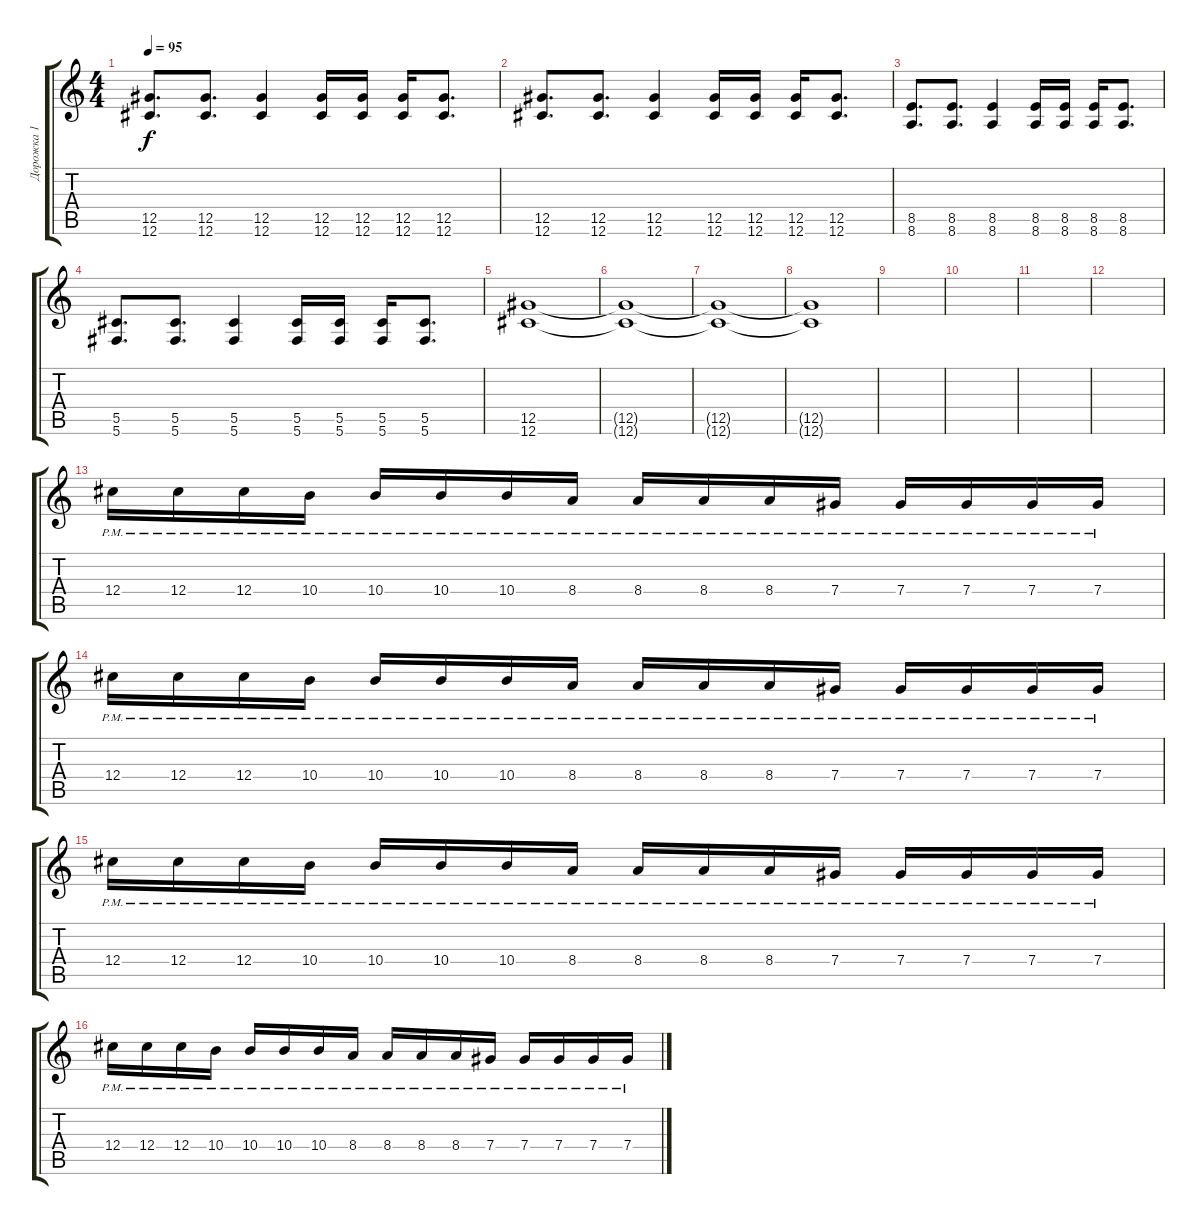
\track ("Дорожка 1" "Дорожка 1") {instrument distortionguitar}
\staff {score tabs}
\tuning (Eb4 Bb3 Gb3 Db3 Ab2 Db2) {hide}
\ts (4 4)
\tempo 95
\clef g2
\ks c
(12.5 12.6).8{d dy f} (12.5 12.6).8{d} (12.5 12.6).4 (12.5 12.6).16 (12.5 12.6).16 (12.5 12.6).16 (12.5 12.6).8{d} |
(12.5 12.6).8{d} (12.5 12.6).8{d} (12.5 12.6).4 (12.5 12.6).16 (12.5 12.6).16 (12.5 12.6).16 (12.5 12.6).8{d} |
(8.5 8.6).8{d} (8.5 8.6).8{d} (8.5 8.6).4 (8.5 8.6).16 (8.5 8.6).16 (8.5 8.6).16 (8.5 8.6).8{d} |
(5.5 5.6).8{d} (5.5 5.6).8{d} (5.5 5.6).4 (5.5 5.6).16 (5.5 5.6).16 (5.5 5.6).16 (5.5 5.6).8{d} |
(12.5 12.6).1 |
(12.5{t} 12.6{t}).1 |
(12.5{t} 12.6{t}).1 |
(12.5{t} 12.6{t}).1 |
|
|
|
|
12.4{pm}.16{instrument electricguitarmuted} 12.4{pm}.16 12.4{pm}.16 10.4{pm}.16 10.4{pm}.16 10.4{pm}.16 10.4{pm}.16 8.4{pm}.16 8.4{pm}.16 8.4{pm}.16 8.4{pm}.16 7.4{pm}.16 7.4{pm}.16 7.4{pm}.16 7.4{pm}.16 7.4{pm}.16 |
12.4{pm}.16 12.4{pm}.16 12.4{pm}.16 10.4{pm}.16 10.4{pm}.16 10.4{pm}.16 10.4{pm}.16 8.4{pm}.16 8.4{pm}.16 8.4{pm}.16 8.4{pm}.16 7.4{pm}.16 7.4{pm}.16 7.4{pm}.16 7.4{pm}.16 7.4{pm}.16 |
12.4{pm}.16 12.4{pm}.16 12.4{pm}.16 10.4{pm}.16 10.4{pm}.16 10.4{pm}.16 10.4{pm}.16 8.4{pm}.16 8.4{pm}.16 8.4{pm}.16 8.4{pm}.16 7.4{pm}.16 7.4{pm}.16 7.4{pm}.16 7.4{pm}.16 7.4{pm}.16 |
12.4{pm}.16 12.4{pm}.16 12.4{pm}.16 10.4{pm}.16 10.4{pm}.16 10.4{pm}.16 10.4{pm}.16 8.4{pm}.16 8.4{pm}.16 8.4{pm}.16 8.4{pm}.16 7.4{pm}.16 7.4{pm}.16 7.4{pm}.16 7.4{pm}.16 7.4{pm}.16
